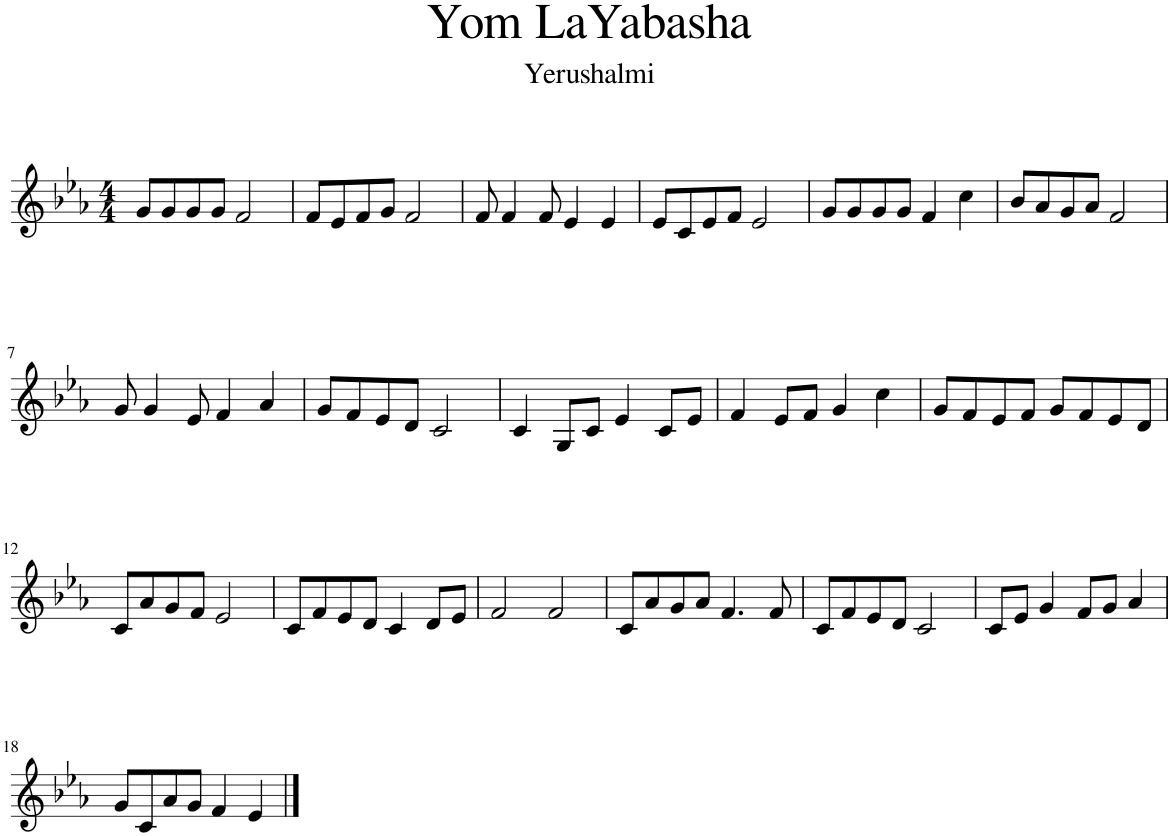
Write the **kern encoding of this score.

**kern
*part1
*staff1
*I"Bb Trumpet
*I'Bb Tpt.
*clefG2
*Trd1c2
*k[b-e-a-]
*M4/4
=1
8g/L
8g/
8g/
8g/J
2f/
=2
8f/L
8e-/
8f/
8g/J
2f/
=3
8f/
4f/
8f/
4e-/
4e-/
=4
8e-/L
8c/
8e-/
8f/J
2e-/
=5
8g/L
8g/
8g/
8g/J
4f/
4cc\
=6
8b-/L
8a-/
8g/
8a-/J
2f/
!!LO:LB:g=z
=7
8g/
4g/
8e-/
4f/
4a-/
=8
8g/L
8f/
8e-/
8d/J
2c/
=9
4c/
8G/L
8c/J
4e-/
8c/L
8e-/J
=10
4f/
8e-/L
8f/J
4g/
4cc\
=11
8g/L
8f/
8e-/
8f/J
8g/L
8f/
8e-/
8d/J
!!LO:LB:g=z
=12
8c/L
8a-/
8g/
8f/J
2e-/
=13
8c/L
8f/
8e-/
8d/J
4c/
8d/L
8e-/J
=14
2f/
2f/
=15
8c/L
8a-/
8g/
8a-/J
4.f/
8f/
=16
8c/L
8f/
8e-/
8d/J
2c/
=17
8c/L
8e-/J
4g/
8f/L
8g/J
4a-/
!!LO:LB:g=z
=18
8g/L
8c/
8a-/
8g/J
4f/
4e-/
==
*-
